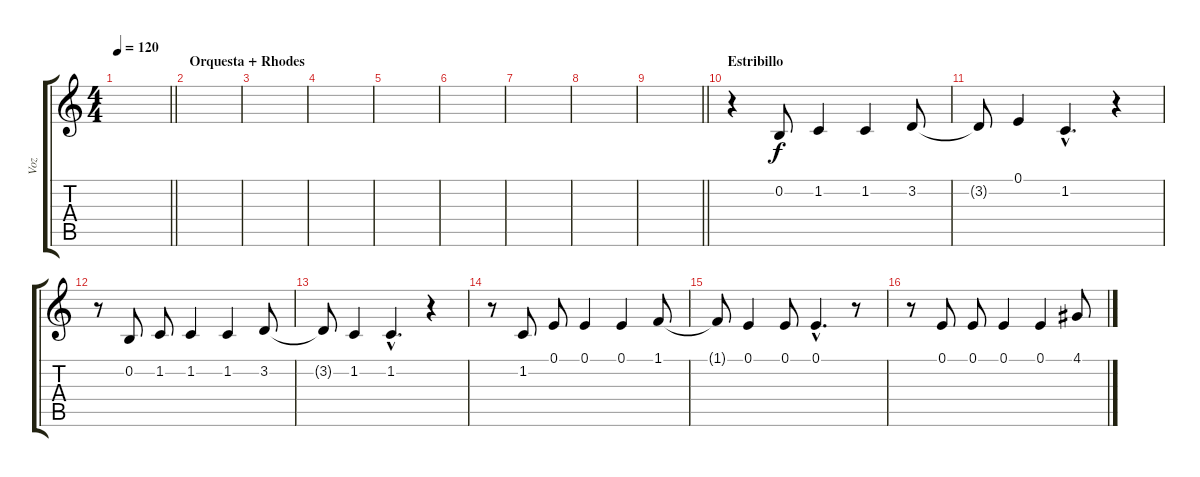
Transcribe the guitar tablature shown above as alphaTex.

\track ("Voz" "Voz") {instrument altosax}
\staff {score tabs}
\tuning (E4 B3 G3 D3 A2 E2) {hide}
\ts (4 4)
\tempo 120
\clef g2
\barLineRight lightlight
\ks c
|
\section ("" "Orquesta + Rhodes")
|
|
|
|
|
|
|
\barLineRight lightlight
|
\section ("" "Estribillo")
r.4 0.2.8 1.2.4 1.2.4 3.2.8 |
3.2{t}.8 0.1.4 1.2{hac}.4{d} r.4 |
r.8 0.2.8 1.2.8 1.2.4 1.2.4 3.2.8 |
3.2{t}.8 1.2.4 1.2{hac}.4{d} r.4 |
r.8 1.2.8 0.1.8 0.1.4 0.1.4 1.1.8 |
1.1{t}.8 0.1.4 0.1.8 0.1{hac}.4{d} r.8 |
r.8 0.1.8 0.1.8 0.1.4 0.1.4 4.1.8
